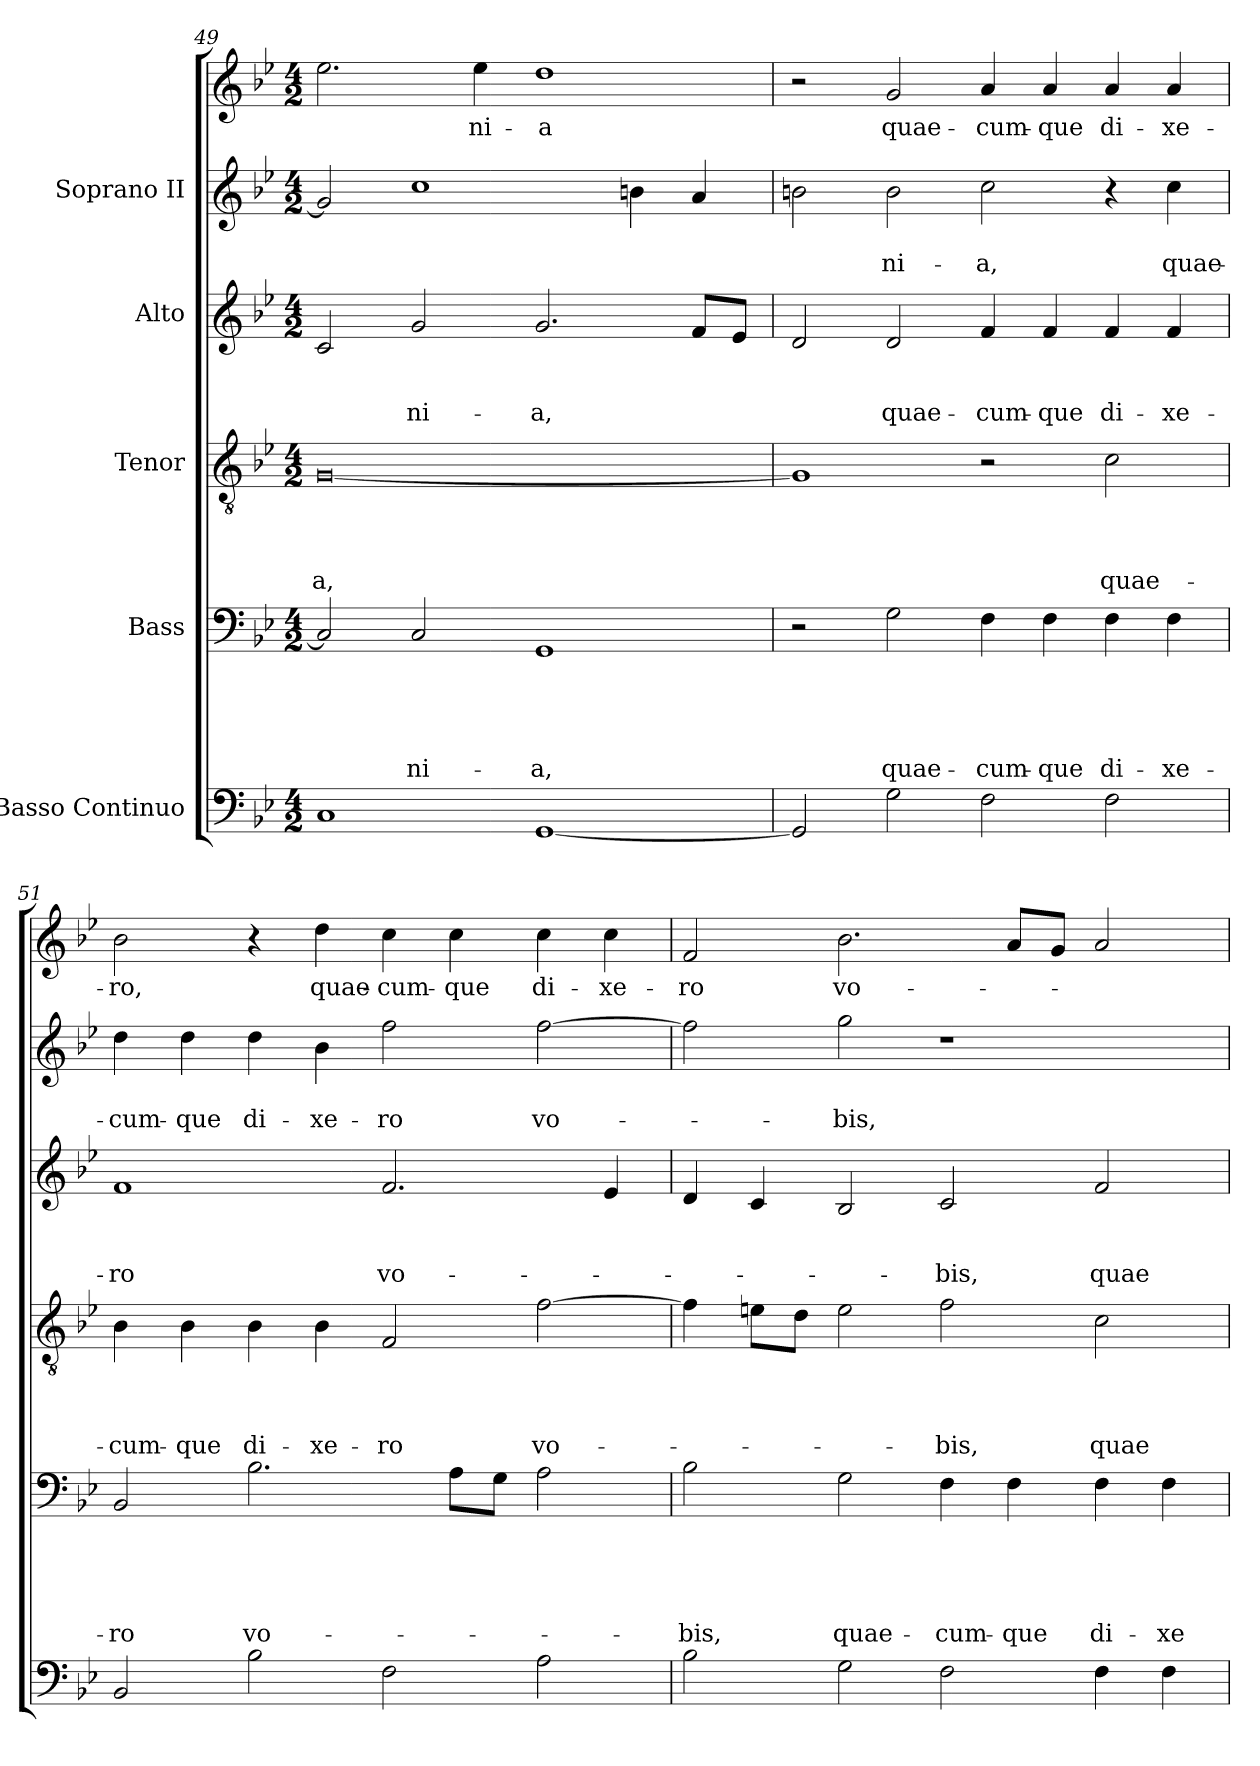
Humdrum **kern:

**kern	**kern	**text	**text	**text	**text	**text	**kern	**text	**text	**text	**text	**kern	**text	**text	**text	**kern	**text	**text	**kern	**text
*part6	*part5	*part5	*part5	*part5	*part5	*part5	*part4	*part4	*part4	*part4	*part4	*part3	*part3	*part3	*part3	*part2	*part2	*part2	*part1	*part1
*staff6	*staff5	*staff5	*staff5	*staff5	*staff5	*staff5	*staff4	*staff4	*staff4	*staff4	*staff4	*staff3	*staff3	*staff3	*staff3	*staff2	*staff2	*staff2	*staff1	*staff1
*I"Basso Continuo	*I"Bass	*	*	*	*	*	*I"Tenor	*	*	*	*	*I"Alto	*	*	*	*I"Soprano II	*	*	*	*
!!LO:PB:g=z
*clefF4	*clefF4	*	*	*	*	*	*clefGv2	*	*	*	*	*clefG2	*	*	*	*clefG2	*	*	*clefG2	*
*k[b-e-]	*k[b-e-]	*	*	*	*	*	*k[b-e-]	*	*	*	*	*k[b-e-]	*	*	*	*k[b-e-]	*	*	*k[b-e-]	*
*B-:	*B-:	*	*	*	*	*	*B-:	*	*	*	*	*B-:	*	*	*	*B-:	*	*	*B-:	*
*M4/2	*M4/2	*	*	*	*	*	*M4/2	*	*	*	*	*M4/2	*	*	*	*M4/2	*	*	*M4/2	*
=49	=49	=49	=49	=49	=49	=49	=49	=49	=49	=49	=49	=49	=49	=49	=49	=49	=49	=49	=49	=49
!	!	!	!	!	!	!	!	!	!	!	!LO:LY:b	!	!	!	!	!	!	!	!	!
1C	2C/]	.	.	.	.	.	[0G	.	.	.	-a,	2c/	.	.	.	2g/]	.	.	2.ee-\	.
!	!	!	!	!	!	!LO:LY:b	!	!	!	!	!	!	!	!	!LO:LY:b	!	!	!	!	!
.	2C/	.	.	.	.	-ni-	.	.	.	.	.	2g/	.	.	-ni-	1cc	.	.	.	.
!	!	!	!	!	!	!	!	!	!	!	!	!	!	!	!	!	!	!	!	!LO:LY:b
.	.	.	.	.	.	.	.	.	.	.	.	.	.	.	.	.	.	.	4ee-\	-ni-
!	!	!	!	!	!	!LO:LY:b	!	!	!	!	!	!	!	!	!LO:LY:b	!	!	!	!	!LO:LY:b
[1GG	1GG	.	.	.	.	-a,	.	.	.	.	.	2.g/	.	.	-a,	.	.	.	1dd	-a
.	.	.	.	.	.	.	.	.	.	.	.	.	.	.	.	4bn\	.	.	.	.
.	.	.	.	.	.	.	.	.	.	.	.	8f/L	.	.	.	4a/	.	.	.	.
.	.	.	.	.	.	.	.	.	.	.	.	8e-/J	.	.	.	.	.	.	.	.
=50	=50	=50	=50	=50	=50	=50	=50	=50	=50	=50	=50	=50	=50	=50	=50	=50	=50	=50	=50	=50
2GG/]	2r	.	.	.	.	.	1G]	.	.	.	.	2d/	.	.	.	2bn\	.	.	2r	.
!	!	!	!	!	!	!LO:LY:b	!	!	!	!	!	!	!	!	!LO:LY:b	!	!	!LO:LY:b	!	!LO:LY:b
2G\	2G\	.	.	.	.	quae-	.	.	.	.	.	2d/	.	.	quae-	2b\	.	-ni-	2g/	quae-
!	!	!	!	!	!	!LO:LY:b	!	!	!	!	!	!	!	!	!LO:LY:b	!	!	!LO:LY:b	!	!LO:LY:b
2F\	4F\	.	.	.	.	-cum-	2r	.	.	.	.	4f/	.	.	-cum-	2cc\	.	-a,	4a/	-cum-
!	!	!	!	!	!	!LO:LY:b	!	!	!	!	!	!	!	!	!LO:LY:b	!	!	!	!	!LO:LY:b
.	4F\	.	.	.	.	-que	.	.	.	.	.	4f/	.	.	-que	.	.	.	4a/	-que
!	!	!	!	!	!	!LO:LY:b	!	!	!	!	!LO:LY:b	!	!	!	!LO:LY:b	!	!	!	!	!LO:LY:b
2F\	4F\	.	.	.	.	di-	2c\	.	.	.	quae-	4f/	.	.	di-	4r	.	.	4a/	di-
!	!	!	!	!	!	!LO:LY:b	!	!	!	!	!	!	!	!	!LO:LY:b	!	!	!LO:LY:b	!	!LO:LY:b
.	4F\	.	.	.	.	-xe-	.	.	.	.	.	4f/	.	.	-xe-	4cc\	.	quae-	4a/	-xe-
=51	=51	=51	=51	=51	=51	=51	=51	=51	=51	=51	=51	=51	=51	=51	=51	=51	=51	=51	=51	=51
!	!	!	!	!	!	!LO:LY:b	!	!	!	!	!LO:LY:b	!	!	!	!LO:LY:b	!	!	!LO:LY:b	!	!LO:LY:b
2BB-/	2BB-/	.	.	.	.	-ro	4B-\	.	.	.	-cum-	1f	.	.	-ro	4dd\	.	-cum-	2b-\	-ro,
!	!	!	!	!	!	!	!	!	!	!	!LO:LY:b	!	!	!	!	!	!	!LO:LY:b	!	!
.	.	.	.	.	.	.	4B-\	.	.	.	-que	.	.	.	.	4dd\	.	-que	.	.
!	!	!	!	!	!	!LO:LY:b	!	!	!	!	!LO:LY:b	!	!	!	!	!	!	!LO:LY:b	!	!
2B-\	2.B-\	.	.	.	.	vo-	4B-\	.	.	.	di-	.	.	.	.	4dd\	.	di-	4r	.
!	!	!	!	!	!	!	!	!	!	!	!LO:LY:b	!	!	!	!	!	!	!LO:LY:b	!	!LO:LY:b
.	.	.	.	.	.	.	4B-\	.	.	.	-xe-	.	.	.	.	4b-\	.	-xe-	4dd\	quae-
!	!	!	!	!	!	!	!	!	!	!	!LO:LY:b	!	!	!	!LO:LY:b	!	!	!LO:LY:b	!	!LO:LY:b
2F\	.	.	.	.	.	.	2F/	.	.	.	-ro	2.f/	.	.	vo-	2ff\	.	-ro	4cc\	-cum-
!	!	!	!	!	!	!	!	!	!	!	!	!	!	!	!	!	!	!	!	!LO:LY:b
.	8A\L	.	.	.	.	.	.	.	.	.	.	.	.	.	.	.	.	.	4cc\	-que
.	8G\J	.	.	.	.	.	.	.	.	.	.	.	.	.	.	.	.	.	.	.
!	!	!	!	!	!	!	!	!	!	!	!LO:LY:b	!	!	!	!	!	!	!LO:LY:b	!	!LO:LY:b
2A\	2A\	.	.	.	.	.	[2f\	.	.	.	vo-	.	.	.	.	[2ff\	.	vo-	4cc\	di-
!	!	!	!	!	!	!	!	!	!	!	!	!	!	!	!	!	!	!	!	!LO:LY:b
.	.	.	.	.	.	.	.	.	.	.	.	4e-/	.	.	.	.	.	.	4cc\	-xe-
!!LO:LB:g=z
=52	=52	=52	=52	=52	=52	=52	=52	=52	=52	=52	=52	=52	=52	=52	=52	=52	=52	=52	=52	=52
!	!	!	!	!	!	!LO:LY:b	!	!	!	!	!	!	!	!	!	!	!	!	!	!LO:LY:b
2B-\	2B-\	.	.	.	.	-bis,	4f\]	.	.	.	.	4d/	.	.	.	2ff\]	.	.	2f/	-ro
.	.	.	.	.	.	.	8en\L	.	.	.	.	4c/	.	.	.	.	.	.	.	.
.	.	.	.	.	.	.	8d\J	.	.	.	.	.	.	.	.	.	.	.	.	.
!	!	!	!	!	!	!LO:LY:b	!	!	!	!	!	!	!	!	!	!	!	!LO:LY:b	!	!LO:LY:b
2G\	2G\	.	.	.	.	quae-	2e\	.	.	.	.	2B-/	.	.	.	2gg\	.	-bis,	2.b-\	vo-
!	!	!	!	!	!	!LO:LY:b	!	!	!	!	!LO:LY:b	!	!	!	!LO:LY:b	!	!	!	!	!
2F\	4F\	.	.	.	.	-cum-	2f\	.	.	.	-bis,	2c/	.	.	-bis,	1r	.	.	.	.
!	!	!	!	!	!	!LO:LY:b	!	!	!	!	!	!	!	!	!	!	!	!	!	!
.	4F\	.	.	.	.	-que	.	.	.	.	.	.	.	.	.	.	.	.	8a/L	.
.	.	.	.	.	.	.	.	.	.	.	.	.	.	.	.	.	.	.	8g/J	.
!	!	!	!	!	!	!LO:LY:b	!	!	!	!	!LO:LY:b	!	!	!	!LO:LY:b	!	!	!	!	!
4F\	4F\	.	.	.	.	di-	2c\	.	.	.	quae-	2f/	.	.	quae-	.	.	.	2a/	.
!	!	!	!	!	!	!LO:LY:b	!	!	!	!	!	!	!	!	!	!	!	!	!	!
4F\	4F\	.	.	.	.	-xe-	.	.	.	.	.	.	.	.	.	.	.	.	.	.
=	=	=	=	=	=	=	=	=	=	=	=	=	=	=	=	=	=	=	=	=
*-	*-	*-	*-	*-	*-	*-	*-	*-	*-	*-	*-	*-	*-	*-	*-	*-	*-	*-	*-	*-
